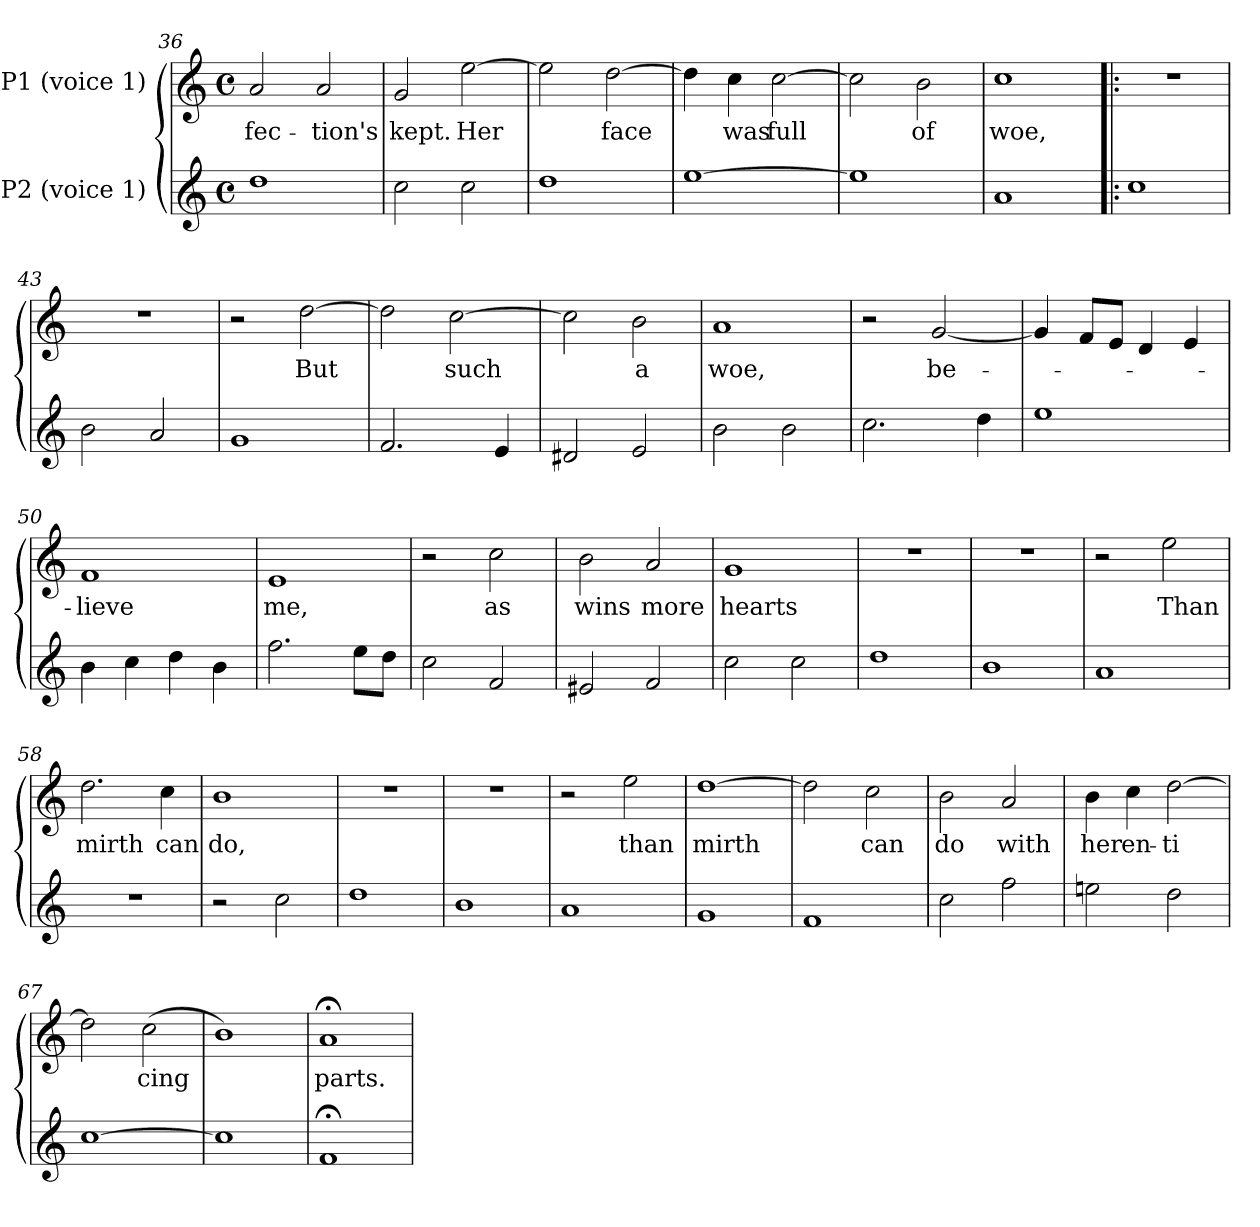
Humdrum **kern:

**kern	**kern	**text
*part2	*part1	*part1
*staff2	*staff1	*staff1
*I"P2 (voice 1)	*I"P1 (voice 1)	*
*clefG2	*clefG2	*
*M4/4	*M4/4	*
*met(c)	*met(c)	*
=36	=36	=36
!	!	!LO:LY:b:cj
1dd	2a/	-fec-
!	!	!LO:LY:b:cj
.	2a/	-tion's
=37	=37	=37
!	!	!LO:LY:b:cj
2cc\	2g/	kept.
!	!	!LO:LY:b:cj
2cc\	[>2ee\	Her
!!LO:LB:g=z
=38	=38	=38
!	!	!LO:LY:b:cj
1dd	2ee\]	.
!	!	!LO:LY:b:cj
.	[>2dd\	face
=39	=39	=39
!	!	!LO:LY:b:cj
[>1ee	4dd\]	.
!	!	!LO:LY:b:cj
.	4cc\	was
!	!	!LO:LY:b:cj
.	[>2cc\	full
=40	=40	=40
!	!	!LO:LY:b:cj
1ee]	2cc\]	.
!	!	!LO:LY:b:cj
.	2b\	of
=41	=41	=41
!	!	!LO:LY:b:cj
1a	1cc	woe,
=42!|:	=42!|:	=42!|:
1cc	1r	.
=43	=43	=43
2b\	1r	.
2a/	.	.
=44	=44	=44
1g	2r	.
!	!	!LO:LY:b:cj
.	[>2dd\	But
=45	=45	=45
!	!	!LO:LY:b:cj
2.f/	2dd\]	.
!	!	!LO:LY:b:cj
.	[>2cc\	such
4e/	.	.
!!LO:LB:g=z
=46	=46	=46
!	!	!LO:LY:b:cj
2d#X/	2cc\]	.
!	!	!LO:LY:b:cj
2e/	2b\	a
=47	=47	=47
!	!	!LO:LY:b:cj
2b\	1a	woe,
2b\	.	.
=48	=48	=48
2.cc\	2r	.
!	!	!LO:LY:b:cj
.	[<2g/	be-
4dd\	.	.
!!LO:PB:g=z
=49	=49	=49
1ee	4g/]	.
.	8f/L	.
.	8e/J	.
.	4d/	.
.	4e/	.
=50	=50	=50
!	!	!LO:LY:b:cj
4b\	1f	-lieve
4cc\	.	.
4dd\	.	.
4b\	.	.
=51	=51	=51
!	!	!LO:LY:b:cj
2.ff\	1e	me,
8ee\L	.	.
8dd\J	.	.
=52	=52	=52
2cc\	2r	.
!	!	!LO:LY:b:cj
2f/	2cc\	as
=53	=53	=53
!	!	!LO:LY:b:cj
2e#X/	2b\	wins
!	!	!LO:LY:b:cj
2f/	2a/	more
=54	=54	=54
!	!	!LO:LY:b:cj
2cc\	1g	hearts
2cc\	.	.
=55	=55	=55
1dd	1r	.
=56	=56	=56
1b	1r	.
!!LO:LB:g=z
=57	=57	=57
1a	2r	.
!	!	!LO:LY:b:cj
.	2ee\	Than
!!LO:LB:g=z
=58	=58	=58
!	!	!LO:LY:b:cj
1r	2.dd\	mirth
!	!	!LO:LY:b:cj
.	4cc\	can
=59	=59	=59
!	!	!LO:LY:b:cj
2r	1b	do,
2cc\	.	.
=60	=60	=60
1dd	1r	.
=61	=61	=61
1b	1r	.
=62	=62	=62
1a	2r	.
!	!	!LO:LY:b:cj
.	2ee\	than
=63	=63	=63
!	!	!LO:LY:b:cj
1g	[>1dd	mirth
=64	=64	=64
!	!	!LO:LY:b:cj
1f	2dd\]	.
!	!	!LO:LY:b:cj
.	2cc\	can
=65	=65	=65
!	!	!LO:LY:b:cj
2cc\	2b\	do
!	!	!LO:LY:b:cj
2ff\	2a/	with
!!LO:LB:g=z
=66	=66	=66
!	!	!LO:LY:b:cj
2een\	4b\	her
!	!	!LO:LY:b:cj
.	4cc\	en-
!	!	!LO:LY:b:cj
2dd\	[>2dd\	-ti-
=67	=67	=67
!	!	!LO:LY:b:cj
[<1cc	2dd\]	-
!	!	!LO:LY:b:cj
.	(>2cc\	cing
=68	=68	=68
1cc]	1b)	.
=69	=69	=69
!	!	!LO:LY:b:cj
1f;<	1a;<	parts.
=	=	=
*-	*-	*-
